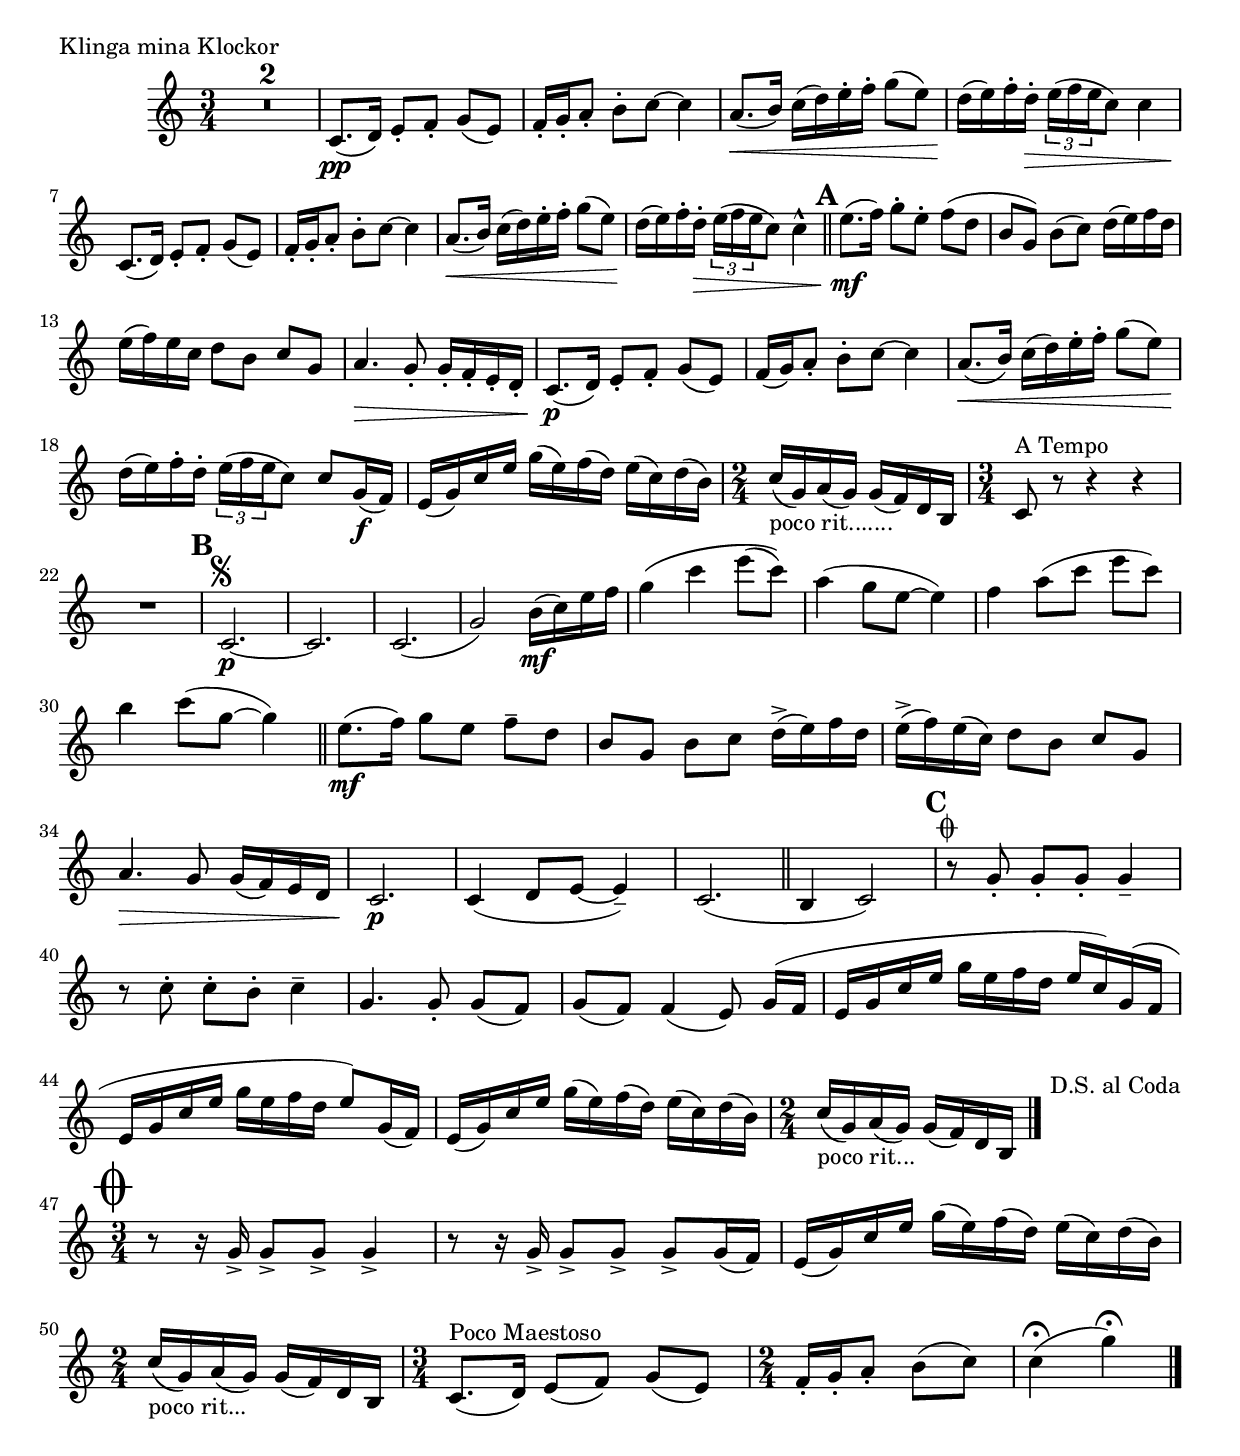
\version "2.22.1"

% When ready to include in collection:	1. Comment out top section with \Include file(s)
%					2. \midi section if present.
%Comment out from here
%{
\include "../../../Includes/Polis_format.ily"

%...to here
%}
  \score {

    % Svenska Polisens Marscher: 1. Title    
    \relative c'' { 
    	    \key c \major \time 3/4 
    	    \compressEmptyMeasures
    	    \set Score.markFormatter = #format-mark-box-letters
    	    \override DynamicLineSpanner #'staff-padding = #2
    	    \set Score.explicitKeySignatureVisibility = #begin-of-line-visible
    	    
    R2.*2 |
    c,8. \pp ( [ d16 ) ] e8 -. [ f8 -. ] g8 ( [ e8 ) ] |
    f16 -. [ g16 -. a8 -. ] b8 -. [ c8 ~ ] c4 |
    a8. \< ( [ b16 ) ] c16 ( [ d16 ) e16 -. f16 -. ] g8 ( [ e8 ) ] |
    d16 \! ( [ e16 ) f16 -. d16 \> -. ] \times 2/3 {e16 ( [ f16 e16}
    c8 ) ] c4 |
    c,8. \! ( [ d16 ) ] e8 -. [ f8 -. ] g8 ( [ e8 ) ] |
    f16 -. [ g16 -. a8 -. ] b8 -. [ c8 ~ ] c4 |
    a8. \< ( [ b16 ) ] c16 ( [ d16 ) e16 -. f16 -. ] g8 ( [ e8 ) ] |
    d16 \! ( [ e16 ) f16-. d16-. \> ] \times 2/3 {e16 ( [ f16 e16}
    c8 ) ] c4 ^^ \bar "||"
    
\mark \default | % 11 A
  e8. \! \mf ( [ f16 ) ] g8 -. [ e8 -. ] f8 ( [ d8 ] | % 12
  b8 [ g8 ) ] b8 ( [ c8 ) ] d16 ( [ e16 ) f16 d16 ] \break | % 13
  e16 ( [ f16 ) e16 c16 ] d8 [ b8 ] c8 [ g8 ] | % 14
  a4. \> g8 -. g16 -. [ f16 -. e16 -. d16 -. ] | % 15
  c8. \! \p ( [ d16 ) ] e8 -. [ f8 -. ] g8 ( [ e8 ) ] | % 16
  f16 ( [ g16 ) a8 -. ] b8 -. [ c8 ~ ] c4 | % 17
  a8. \< ( [ b16 ) ] c16 ( [ d16 ) e16 -. f16 -. ] g8 ( [ e8 ) ]
  \break | % 18
  d16 \! ( [ e16 ) f16 -. d16 -. ] \times 2/3 {
    e16 ( [ f16 e16
  }
  c8 ) ] c8 [ g16 \f ( f16 ) ] | % 19
  e16 ( [ g16 ) c16 e16 ] g16 ( [ e16 ) f16 ( d16 ) ] e16 ( [ c16 ) d16
  ( b16 ) ] | % 20
  
  \time 2/4
  c16 _"poco rit......." ( [ g16 ) a16 ( g16 ) ] g16 ( [ f16 ) d16 b16
  ] | % 21
  
  \time 3/4  | % 21
  c8 ^"A Tempo" r8 r4 r4 | % 22
  R2. | % 23
  
  \mark \default %B 
  c2.^\markup {\musicglyph #"scripts.segno"} \p ~ | % 24
  c2. | % 25
  c2. ( | % 26
  g'2 ) b16 \mf ( [ c16 ) e16 f16 ] | % 27
  g4 \( c4 e8 (c8)\) | % 28
  a4 ( g8 [ e8 ~ ] e4 ) | % 29
  f4 a8 ( [ c8 ] e8 [ c8 ) ] |
  b4 c8 ( [ g8 ~ ] g4 ) \bar "||"
  e8. \mf ( [ f16 ) ] g8 [ e8 ] f8 -- [ d8 ] | % 32
  b8 [ g8 ] b8 [ c8 ] d16 ( -> [ e16 ) f16 d16 ] | % 33
  e16 ( -> [ f16 ) e16 ( c16 ) ] d8 [ b8 ] c8 [ g8 ] | % 34
  a4. \> g8 g16 ( [ f16 ) e16 d16 ] | % 35
  c2. \! \p | % 36
  c4 ( d8 [ e8 ~ ] e4 ) -- | % 37
  c2. ( \bar "||"
%  \once \override Score.RehearsalMark #'extra-offset = #'( 8.0 . 1.0 )
  b4 c2 ) | % 39
  
\mark \default %C
  r8^\markup { \musicglyph #"scripts.coda" }  g'8 -. g8 -. [ g8 -. ] g4 -- |
  r8 c8 -. c8 -. [ b8 -. ] c4 -- | % 41
  g4. g8 -. g8 ( [ f8 ) ] | % 42
  g8 ( [ f8 ) ] f4 ( e8 ) g16 ( [ f16 ] | % 43
  e16 [ g16 c16 e16 ] g16 [ e16 f16 d16 ] e16 [ c16 ) g16 ( f16 ] | % 44
  e16 [ g16 c16 e16 ] g16 [ e16 f16 d16 ] e8 ) [ g,16 ( f16 ) ] | % 45
  e16 ( [ g16 ) c16 e16 ] g16 ( [ e16 ) f16 ( d16 ) ] e16 ( [ c16 ) d16
  ( b16 ) ] | % 46
  \time 2/4  | % 46
  c16 _"poco rit..." ( [ g16 ) a16 ( g16 ) ] g16 ( [ f16 ) d16 b16 ]
  \bar "|."
 
    % \cadenzaOn will suppress the bar count and \stopStaff removes the staff lines.
    \cadenzaOn
      \stopStaff

      \override Staff.TimeSignature #'break-visibility = #end-of-line-invisible 
      \set Staff.explicitClefVisibility = #end-of-line-invisible 
      \set Staff.explicitKeySignatureVisibility = #end-of-line-invisible 
      \set Staff.printKeyCancellation = ##f 

%      \once \override TextScript.extra-offset = #'( 2 . -3.5 )
%      \once \override TextScript #'word-space = #1.5
%      \once \override TextScript #'X-offset = #8
      \once \override TextScript #'Y-offset = #-1
        | s1*0^\markup { D.S. al Coda } 

        % Increasing the unfold counter will expand the staff-free space
       \repeat unfold 1 {
          s4 s4 s4 s4 s4 s4 s4
          \bar "" }
        % Resume bar count and show staff lines again
        \break
     \startStaff
   \cadenzaOff

     % Coda on new line, use this:
     \once \override Score.RehearsalMark.font-size = #5
     \mark \markup { \musicglyph #"scripts.coda" }

   % The coda
   	\time 3/4
   	\override TextScript #'outside-staff-horizontal-padding = #5
  r8 r16 g'16 -> g8 -> [ g8 -> ] g4 -> | % 49
  r8 r16 g16 -> g8 -> [ g8 -> ] g8 -> [ g16 ( f16 ) ] |
  e16 ( [ g16 ) c16 e16 ] g16 ( [ e16 ) f16 ( d16 ) ] e16 ( [ c16 ) d16
  ( b16 ) ] | % 51
  \time 2/4  | % 51
  c16 _"poco rit..." ( [ g16 ) a16 ( g16 ) ] g16 ( [ f16 ) d16 b16 ] | % 52
  \time 3/4  | % 52
  c8. ^"Poco Maestoso" ( [ d16 ) ] e8 ( [ f8 ) ] g8 ( [ e8 ) ] | % 53
  \time 2/4  f16 -. [ g16 -. a8 -. ] b8 ( [ c8 ) ] c4 ( ^\fermata g'4
  ) ^\fermata \bar "|."


  
    }%end relative
    
    \header {
    	    piece = "Klinga mina Klockor"
    	    composer = \markup {\concat {"Arr. Olle J"\char#246"rnbrink"}}
    	}
  }%end score
